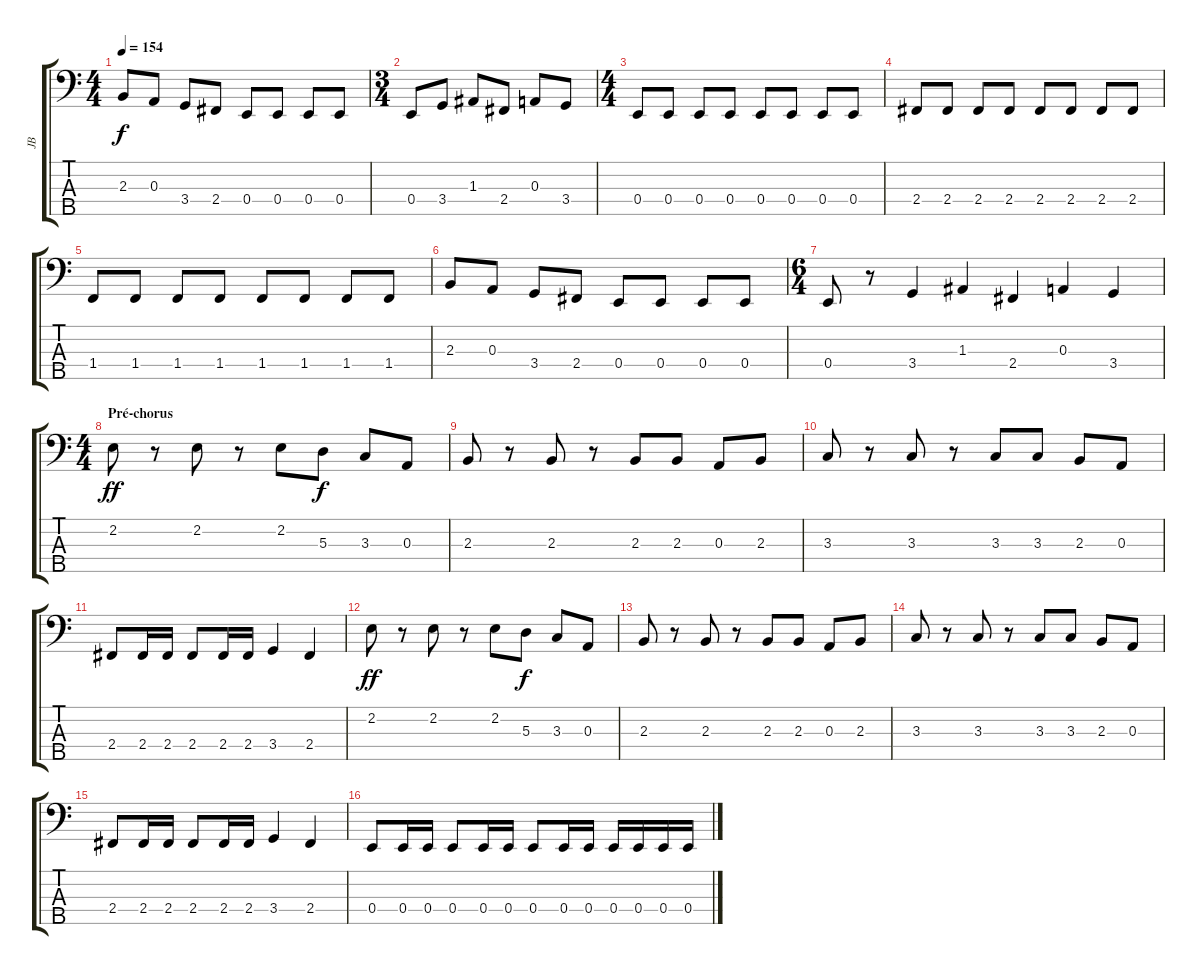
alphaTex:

\track ("JB" "JB") {instrument electricbassfinger}
\staff {score tabs}
\tuning (G2 D2 A1 E1 B0) {hide}
\ts (4 4)
\tempo 154
\clef f4
\ks c
2.3.8{dy f} 0.3.8 3.4.8 2.4.8 0.4.8 0.4.8 0.4.8 0.4.8 |
\ts (3 4)
0.4.8 3.4.8 1.3.8 2.4.8 0.3.8 3.4.8 |
\ts (4 4)
0.4.8 0.4.8 0.4.8 0.4.8 0.4.8 0.4.8 0.4.8 0.4.8 |
2.4.8 2.4.8 2.4.8 2.4.8 2.4.8 2.4.8 2.4.8 2.4.8 |
1.4.8 1.4.8 1.4.8 1.4.8 1.4.8 1.4.8 1.4.8 1.4.8 |
2.3.8 0.3.8 3.4.8 2.4.8 0.4.8 0.4.8 0.4.8 0.4.8 |
\ts (6 4)
0.4.8 r.8 3.4.4 1.3.4 2.4.4 0.3.4 3.4.4 |
\ts (4 4)
\section ("" "Pré-chorus")
2.2.8{dy ff} r.8 2.2.8 r.8 2.2.8 5.3.8{dy f} 3.3.8 0.3.8 |
2.3.8 r.8 2.3.8 r.8 2.3.8 2.3.8 0.3.8 2.3.8 |
3.3.8 r.8 3.3.8 r.8 3.3.8 3.3.8 2.3.8 0.3.8 |
2.4.8 2.4.16 2.4.16 2.4.8 2.4.16 2.4.16 3.4.4 2.4.4 |
2.2.8{dy ff} r.8 2.2.8 r.8 2.2.8 5.3.8{dy f} 3.3.8 0.3.8 |
2.3.8 r.8 2.3.8 r.8 2.3.8 2.3.8 0.3.8 2.3.8 |
3.3.8 r.8 3.3.8 r.8 3.3.8 3.3.8 2.3.8 0.3.8 |
2.4.8 2.4.16 2.4.16 2.4.8 2.4.16 2.4.16 3.4.4 2.4.4 |
0.4.8 0.4.16 0.4.16 0.4.8 0.4.16 0.4.16 0.4.8 0.4.16 0.4.16 0.4.16 0.4.16 0.4.16 0.4.16
